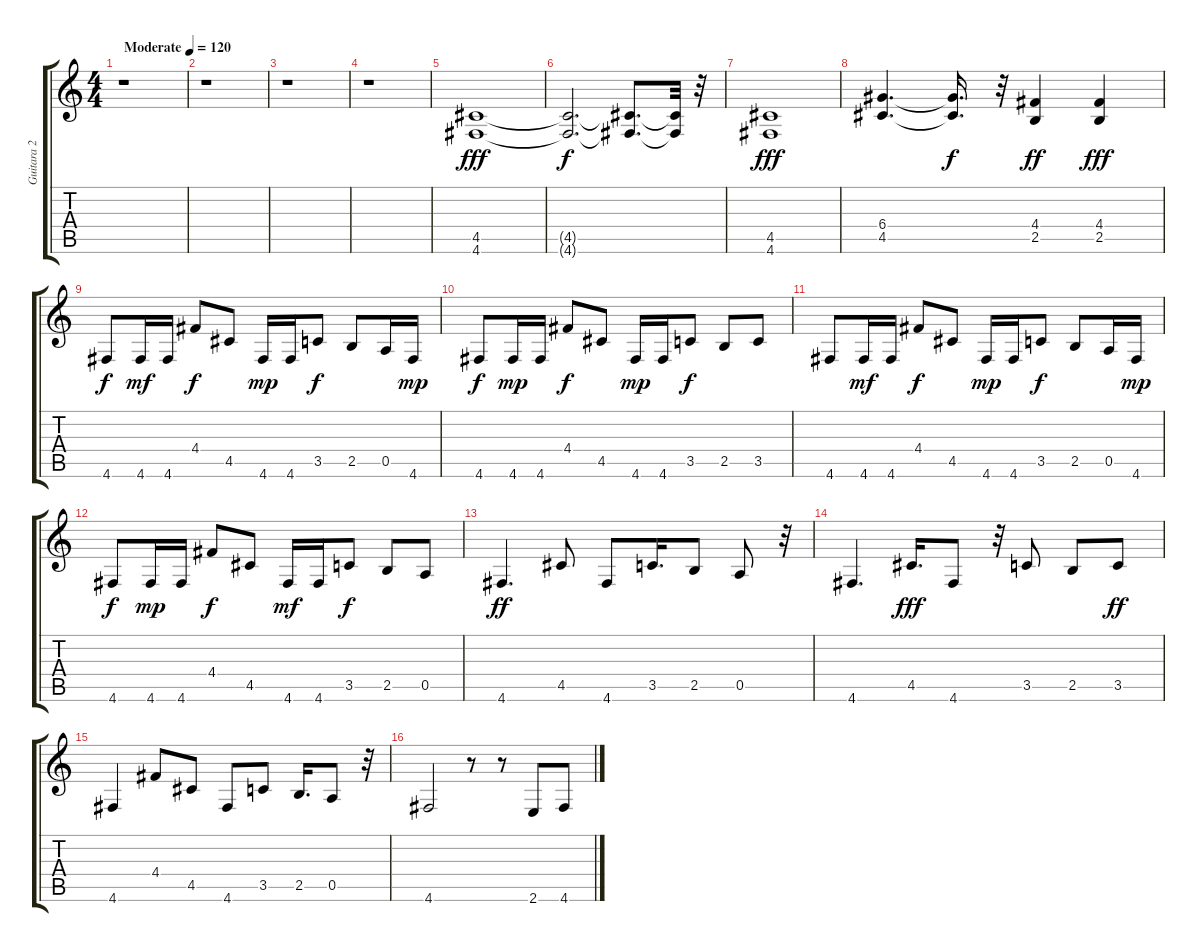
\track ("Guitara 2" "Guitara 2") {instrument distortionguitar}
\staff {score tabs}
\tuning (E4 B3 G3 D3 A2 D2) {hide}
\ts (4 4)
\tempo (120 "Moderate")
\clef g2
\ks c
r.1{dy fff instrument distortionguitar} |
r.1 |
r.1 |
r.1 |
(4.5 4.6).1 |
(4.5{t} 4.6{t}).2{d dy f} (4.5{t} 4.6{t}).8{d} (4.5{t} 4.6{t}).32 r.32 |
(4.5 4.6).1{dy fff} |
(6.4 4.5).4{d} (6.4{t} 4.5{t}).16{d dy f} r.32 (4.4 2.5).4{dy ff} (4.4 2.5).4{dy fff} |
4.6.8{dy f} 4.6.16{dy mf} 4.6.16 4.4.8{dy f} 4.5.8 4.6.16{dy mp} 4.6.16 3.5.8{dy f} 2.5.8 0.5.16 4.6.16{dy mp} |
4.6.8{dy f} 4.6.16{dy mp} 4.6.16 4.4.8{dy f} 4.5.8 4.6.16{dy mp} 4.6.16 3.5.8{dy f} 2.5.8 3.5.8 |
4.6.8 4.6.16{dy mf} 4.6.16 4.4.8{dy f} 4.5.8 4.6.16{dy mp} 4.6.16 3.5.8{dy f} 2.5.8 0.5.16 4.6.16{dy mp} |
4.6.8{dy f} 4.6.16{dy mp} 4.6.16 4.4.8{dy f} 4.5.8 4.6.16{dy mf} 4.6.16 3.5.8{dy f} 2.5.8 0.5.8 |
4.6.4{d dy ff} 4.5.8 4.6.8 3.5.16{d} 2.5.8 0.5.8 r.32 |
4.6.4{d} 4.5.16{d dy fff} 4.6.8 r.32 3.5.8 2.5.8 3.5.8{dy ff} |
4.6.4 4.4.8 4.5.8 4.6.8 3.5.8 2.5.16{d} 0.5.8 r.32 |
4.6.2 r.8 r.8 2.6.8 4.6.8
